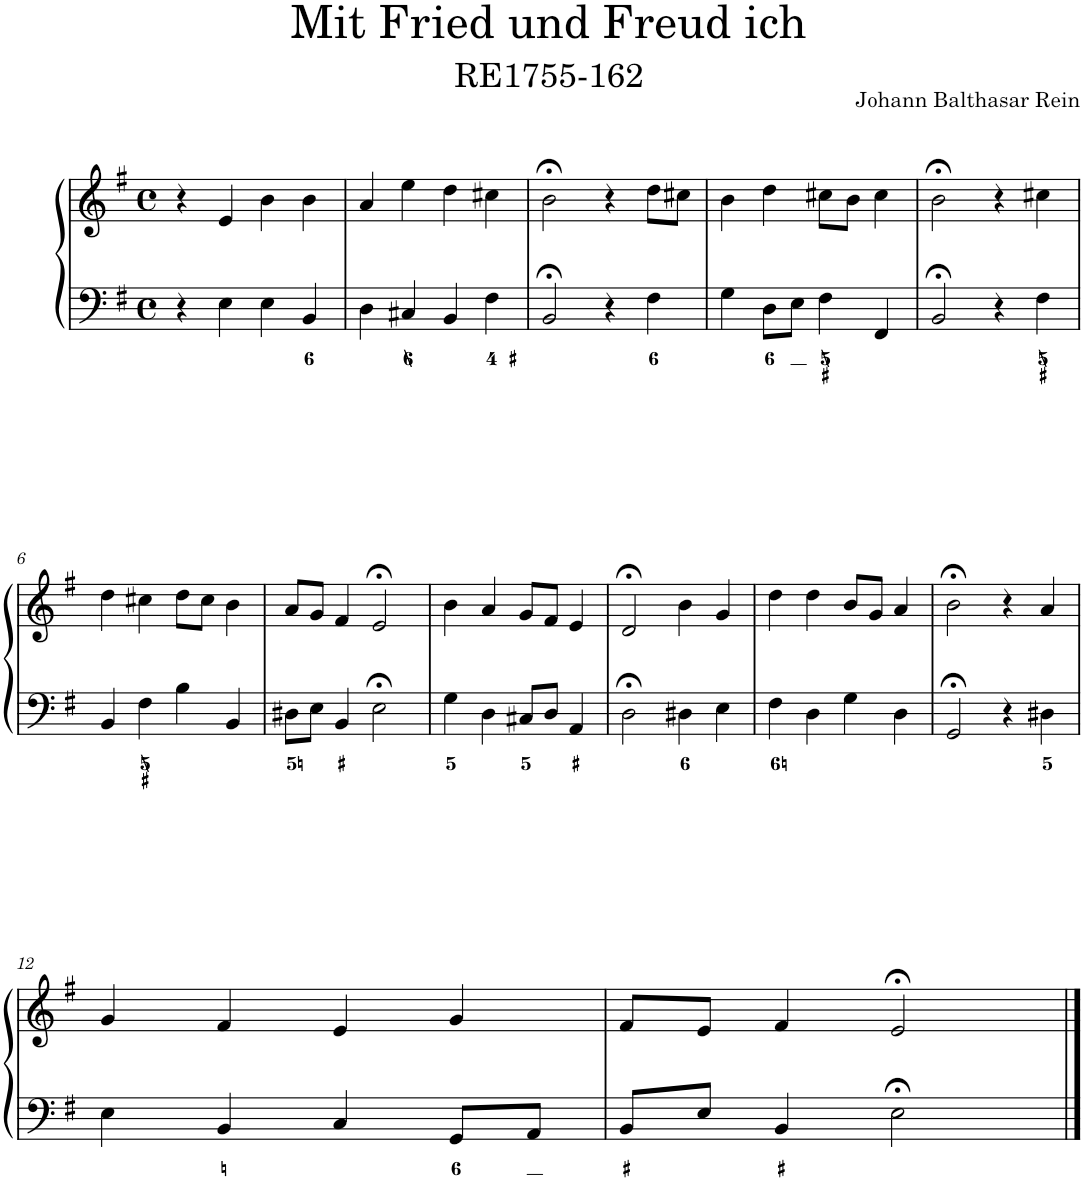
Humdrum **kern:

**kern	**kern
*part1	*part1
*staff2	*staff1
*I"Piano	*
*I'Pno.	*
*clefF4	*clefG2
*k[f#]	*k[f#]
*M4/4	*M4/4
*met(c)	*met(c)
=1	=1
4r	4r
4E\	4e/
4E\	4b\
4BB/	4b\
=2	=2
4D\	4a/
4C#X/	4ee\
4BB/	4dd\
4F#\	4cc#X\
=3	=3
2BB;</	2b;<\
4r	4r
4F#\	8dd\L
.	8cc#X\J
=4	=4
4G\	4b\
8D\L	4dd\
8E\J	.
4F#\	8cc#X\L
.	8b\J
4FF#/	4cc#\
=5	=5
2BB;</	2b;<\
4r	4r
4F#\	4cc#X\
!!LO:LB:g=z
=6	=6
4BB/	4dd\
4F#\	4cc#X\
4B\	8dd\L
.	8cc#\J
4BB/	4b\
=7	=7
8D#X\L	8a/L
8E\J	8g/J
4BB/	4f#/
2E;<\	2e;</
=8	=8
4G\	4b\
4D\	4a/
8C#X/L	8g/L
8D/J	8f#/J
4AA/	4e/
=9	=9
2D;<\	2d;</
4D#X\	4b\
4E\	4g/
=10	=10
4F#\	4dd\
4D\	4dd\
4G\	8b/L
.	8g/J
4D\	4a/
=11	=11
2GG;</	2b;<\
4r	4r
4D#X\	4a/
!!LO:LB:g=z
=12	=12
4E\	4g/
4BB/	4f#/
4C/	4e/
8GG/L	4g/
8AA/J	.
=13	=13
8BB/L	8f#/L
8E/J	8e/J
4BB/	4f#/
2E;<\	2e;</
==	==
*-	*-
